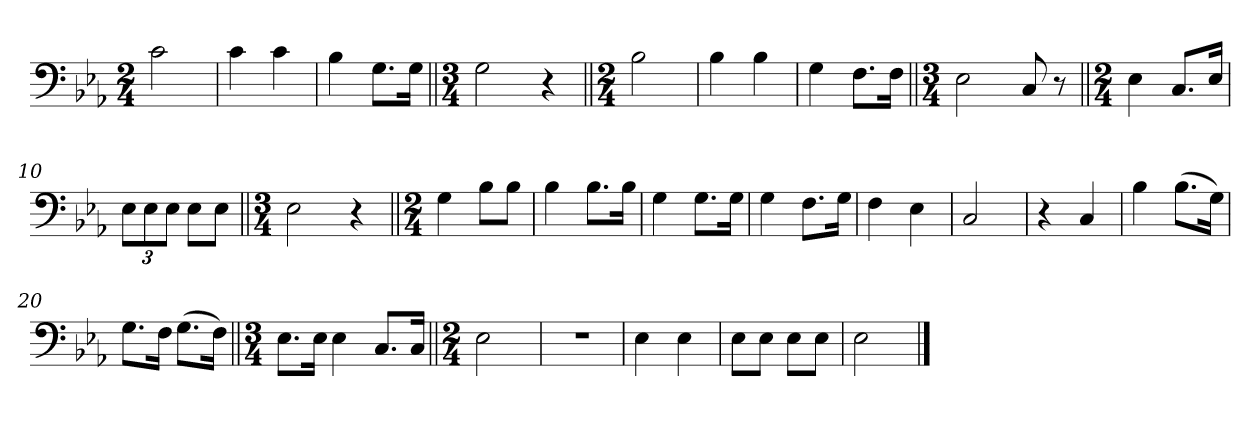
**kern
*part1
*staff1
*clefF4
*k[b-e-a-]
*M2/4
=1
2c\
=2
4c\
4c\
=3
4B-\
8.G\L
16G\Jk
=4||
*M3/4
2G\
4r
=5||
*M2/4
2B-\
=6
4B-\
4B-\
=7
4G\
8.F\L
16F\Jk
=8||
*M3/4
2E-\
8C/
8r
=9||
*M2/4
4E-\
8.C/L
16E-/Jk
=10
12E-\L
12E-\
12E-\J
8E-\L
8E-\J
=11||
*M3/4
2E-\
4r
=12||
*M2/4
4G\
8B-\L
8B-\J
=13
4B-\
8.B-\L
16B-\Jk
=14
4G\
8.G\L
16G\Jk
=15
4G\
8.F\L
16G\Jk
=16
4F\
4E-\
=17
2C/
=18
4r
4C/
=19
4B-\
(8.B-\L
16G\Jk)
=20
8.G\L
16F\Jk
(8.G\L
16F\Jk)
=21||
*M3/4
8.E-\L
16E-\Jk
4E-\
8.C/L
16C/Jk
=22||
*M2/4
2E-\
=23
2r
=24
4E-\
4E-\
=25
8E-\L
8E-\J
8E-\L
8E-\J
=26
2E-\
==
*-
